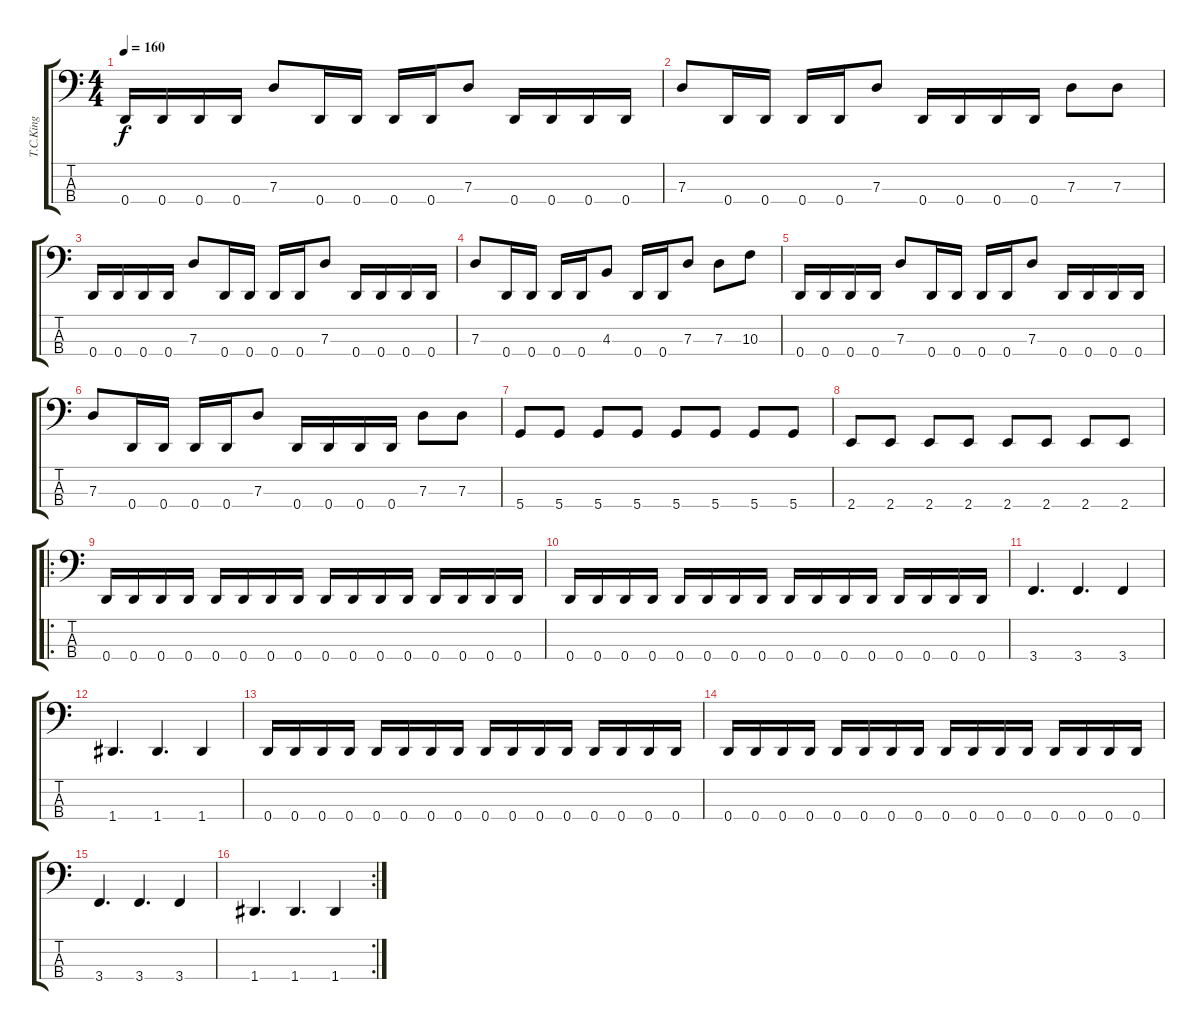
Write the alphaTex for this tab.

\track ("T.C.King" "T.C.King") {instrument electricbasspick}
\staff {score tabs}
\tuning (F2 C2 G1 D1) {hide}
\ts (4 4)
\tempo 160
\clef f4
\ks c
0.4.16{dy f} 0.4.16 0.4.16 0.4.16 7.3.8 0.4.16 0.4.16 0.4.16 0.4.16 7.3.8 0.4.16 0.4.16 0.4.16 0.4.16 |
7.3.8 0.4.16 0.4.16 0.4.16 0.4.16 7.3.8 0.4.16 0.4.16 0.4.16 0.4.16 7.3.8 7.3.8 |
0.4.16 0.4.16 0.4.16 0.4.16 7.3.8 0.4.16 0.4.16 0.4.16 0.4.16 7.3.8 0.4.16 0.4.16 0.4.16 0.4.16 |
7.3.8 0.4.16 0.4.16 0.4.16 0.4.16 4.3.8 0.4.16 0.4.16 7.3.8 7.3.8 10.3.8 |
0.4.16 0.4.16 0.4.16 0.4.16 7.3.8 0.4.16 0.4.16 0.4.16 0.4.16 7.3.8 0.4.16 0.4.16 0.4.16 0.4.16 |
7.3.8 0.4.16 0.4.16 0.4.16 0.4.16 7.3.8 0.4.16 0.4.16 0.4.16 0.4.16 7.3.8 7.3.8 |
5.4.8 5.4.8 5.4.8 5.4.8 5.4.8 5.4.8 5.4.8 5.4.8 |
2.4.8 2.4.8 2.4.8 2.4.8 2.4.8 2.4.8 2.4.8 2.4.8 |
\ro
0.4.16 0.4.16 0.4.16 0.4.16 0.4.16 0.4.16 0.4.16 0.4.16 0.4.16 0.4.16 0.4.16 0.4.16 0.4.16 0.4.16 0.4.16 0.4.16 |
0.4.16 0.4.16 0.4.16 0.4.16 0.4.16 0.4.16 0.4.16 0.4.16 0.4.16 0.4.16 0.4.16 0.4.16 0.4.16 0.4.16 0.4.16 0.4.16 |
3.4.4{d} 3.4.4{d} 3.4.4 |
1.4.4{d} 1.4.4{d} 1.4.4 |
0.4.16 0.4.16 0.4.16 0.4.16 0.4.16 0.4.16 0.4.16 0.4.16 0.4.16 0.4.16 0.4.16 0.4.16 0.4.16 0.4.16 0.4.16 0.4.16 |
0.4.16 0.4.16 0.4.16 0.4.16 0.4.16 0.4.16 0.4.16 0.4.16 0.4.16 0.4.16 0.4.16 0.4.16 0.4.16 0.4.16 0.4.16 0.4.16 |
3.4.4{d} 3.4.4{d} 3.4.4 |
\rc 2
1.4.4{d} 1.4.4{d} 1.4.4
